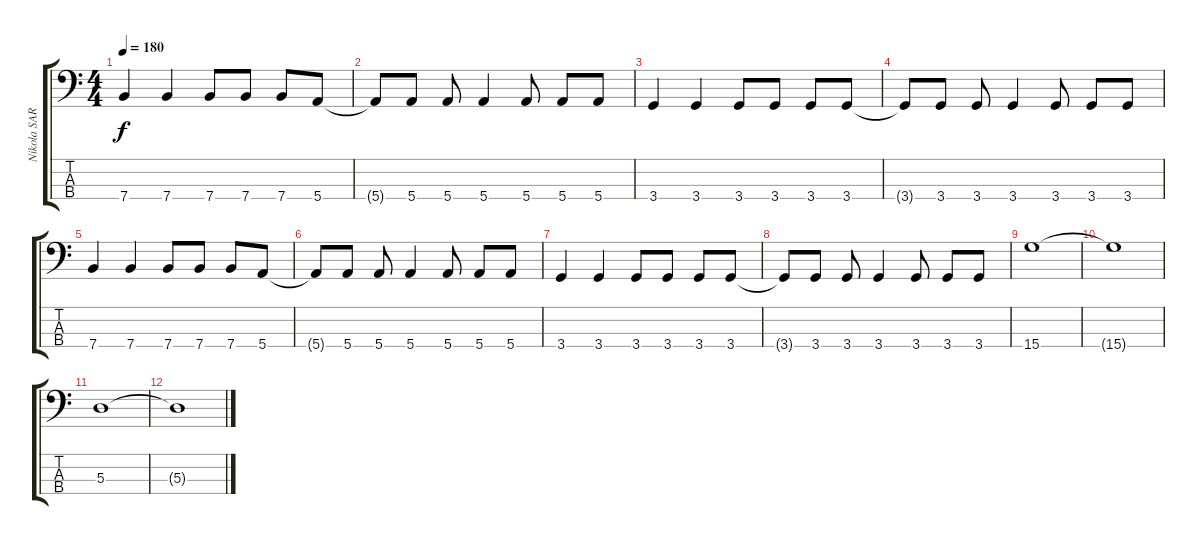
\track ("Nikola SARCEVIC" "Nikola SAR") {instrument electricbasspick}
\staff {score tabs}
\tuning (G2 D2 A1 E1) {hide}
\ts (4 4)
\tempo 180
\clef f4
\ks c
7.4.4{dy f} 7.4.4 7.4.8 7.4.8 7.4.8 5.4.8 |
5.4{t}.8 5.4.8 5.4.8 5.4.4 5.4.8 5.4.8 5.4.8 |
3.4.4 3.4.4 3.4.8 3.4.8 3.4.8 3.4.8 |
3.4{t}.8 3.4.8 3.4.8 3.4.4 3.4.8 3.4.8 3.4.8 |
7.4.4 7.4.4 7.4.8 7.4.8 7.4.8 5.4.8 |
5.4{t}.8 5.4.8 5.4.8 5.4.4 5.4.8 5.4.8 5.4.8 |
3.4.4 3.4.4 3.4.8 3.4.8 3.4.8 3.4.8 |
3.4{t}.8 3.4.8 3.4.8 3.4.4 3.4.8 3.4.8 3.4.8 |
15.4.1 |
15.4{t}.1 |
5.3.1 |
5.3{t}.1
